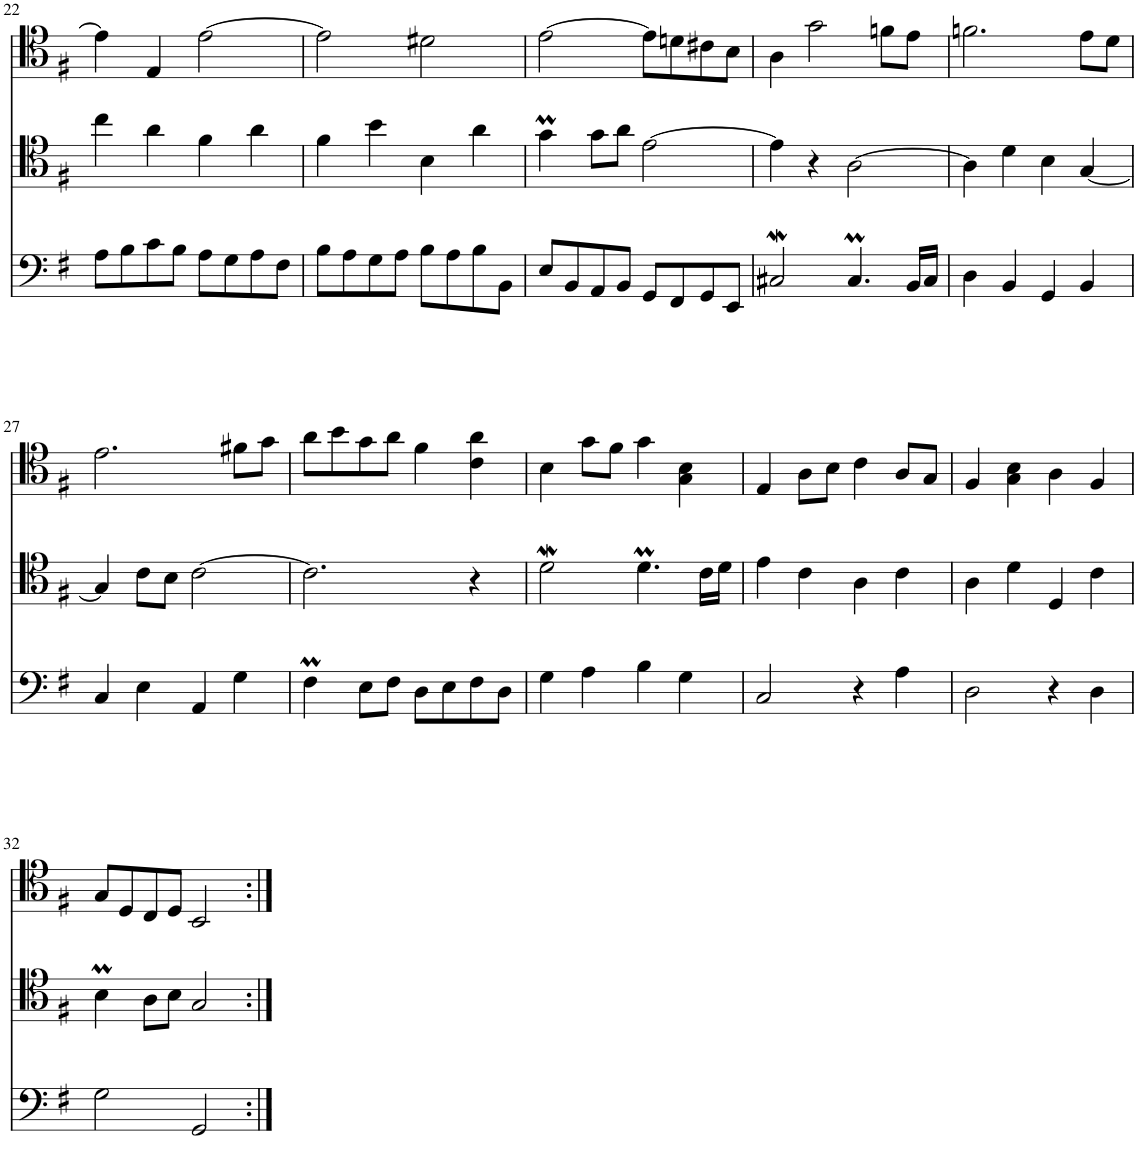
**kern	**kern	**kern
*part3	*part2	*part1
*staff3	*staff2	*staff1
*I"Cello	*I"Cello	*I"Cello
!!LO:PB:g=z
*clefF4	*clefC4	*clefC4
*k[f#]	*k[f#]	*k[f#]
*M2/2	*M2/2	*M2/2
*met(c|)	*met(c|)	*met(c|)
=22	=22	=22
8A\L	4cc\	4e\]
8B\	.	.
8c\	4a\	4E/
8B\J	.	.
8A\L	4f#\	[2e\
8G\	.	.
8A\	4a\	.
8F#\J	.	.
=23	=23	=23
8B\L	4f#\	2e\]
8A\	.	.
8G\	4b\	.
8A\J	.	.
8B\L	4B\	2d#X\
8A\	.	.
8B\	4a\	.
8BB\J	.	.
=24	=24	=24
8E/L	4gM\	[2e\
8BB/	.	.
8AA/	8g\L	.
8BB/J	8a\J	.
8GG/L	[2e\	8e\L]
8FF#/	.	8dn\
8GG/	.	8c#X\
8EE/J	.	8B\J
=25	=25	=25
2C#XW/	4e\]	4A\
.	4r	2g\
4.C#m/	[2A\	.
.	.	8fn\L
16BB/LL	.	8e\J
16C#/JJ	.	.
=26	=26	=26
4D\	4A\]	2.fn\
4BB/	4d\	.
4GG/	4B\	.
4BB/	[4G/	8e\L
.	.	8d\J
!!LO:LB:g=z
=27	=27	=27
4C/	4G/]	2.e\
4E\	8c\L	.
.	8B\J	.
4AA/	[2c\	.
4G\	.	8f#X\L
.	.	8g\J
=28	=28	=28
4F#m\	2.c\]	8a\L
.	.	8b\
8E\L	.	8g\
8F#\J	.	8a\J
8D\L	.	4f#\
8E\	.	.
8F#\	4r	4c\ 4a\
8D\J	.	.
=29	=29	=29
4G\	2dW\	4B\
4A\	.	8g\L
.	.	8f#\J
4B\	4.dM\	4g\
4G\	.	4G\ 4B\
.	16c\LL	.
.	16d\JJ	.
=30	=30	=30
2C/	4e\	4E/
.	4c\	8A\L
.	.	8B\J
4r	4A\	4c\
4A\	4c\	8A/L
.	.	8G/J
=31	=31	=31
2D\	4A\	4F#/
.	4d\	4G\ 4B\
4r	4D/	4A\
4D\	4c\	4F#/
!!LO:LB:g=z
=32	=32	=32
2G\	4Bm\	8G/L
.	.	8D/
.	8A\L	8C/
.	8B\J	8D/J
2GG/	2G/	2BB/
=:|!	=:|!	=:|!
*-	*-	*-
